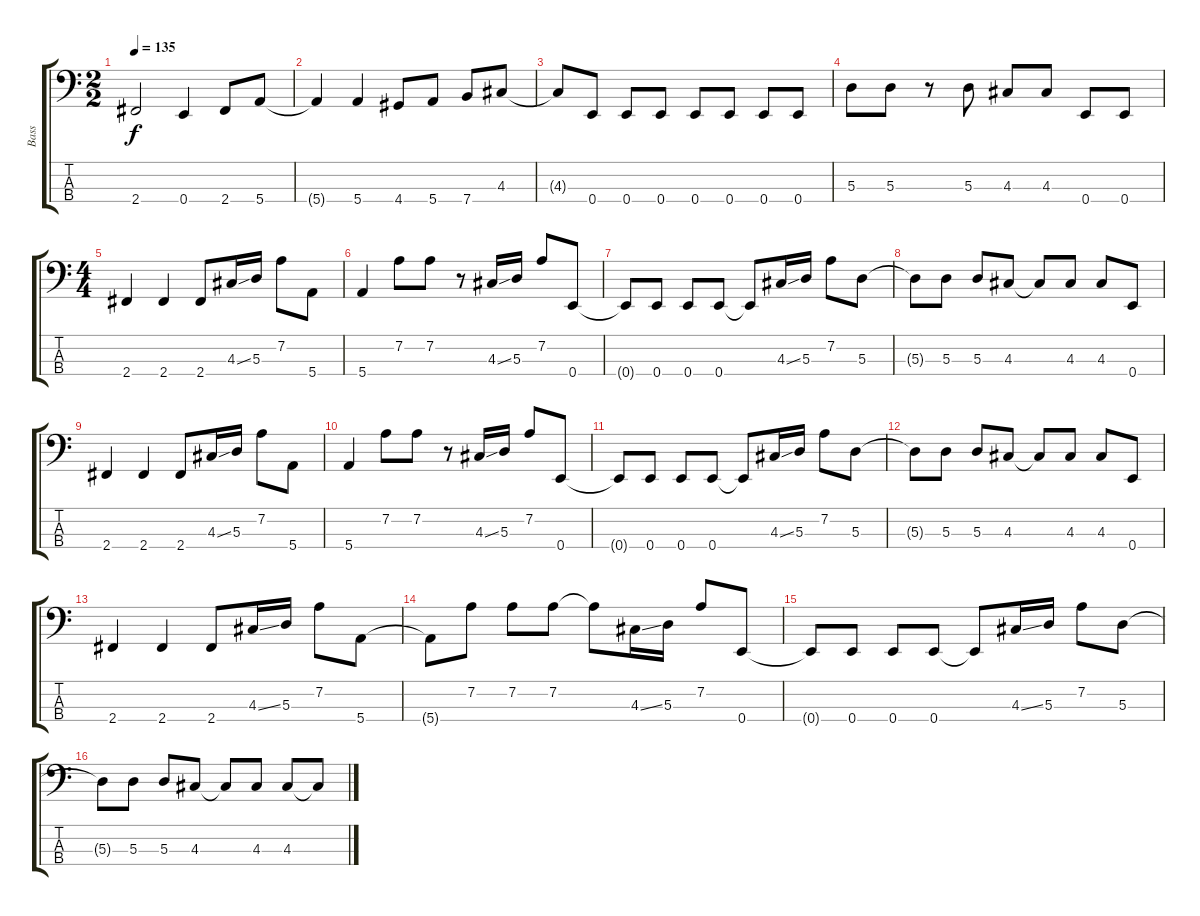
\track ("Bass" "Bass") {instrument electricbasspick}
\staff {score tabs}
\tuning (G2 D2 A1 E1) {hide}
\ts (2 2)
\tempo 135
\clef f4
\ks c
2.4.2{dy f} 0.4.4 2.4.8 5.4.8 |
5.4{t}.4 5.4.4 4.4.8 5.4.8 7.4.8 4.3.8 |
4.3{t}.8 0.4.8 0.4.8 0.4.8 0.4.8 0.4.8 0.4.8 0.4.8 |
5.3.8 5.3.8 r.8 5.3.8 4.3.8 4.3.8 0.4.8 0.4.8 |
\ts (4 4)
2.4.4 2.4.4 2.4.8 4.3{ss}.16 5.3.16 7.2.8 5.4.8 |
5.4.4 7.2.8 7.2.8 r.8 4.3{ss}.16 5.3.16 7.2.8 0.4.8 |
0.4{t}.8 0.4.8 0.4.8 0.4.8 0.4{t}.8 4.3{ss}.16 5.3.16 7.2.8 5.3.8 |
5.3{t}.8 5.3.8 5.3.8 4.3.8 4.3{t}.8 4.3.8 4.3.8 0.4.8 |
2.4.4 2.4.4 2.4.8 4.3{ss}.16 5.3.16 7.2.8 5.4.8 |
5.4.4 7.2.8 7.2.8 r.8 4.3{ss}.16 5.3.16 7.2.8 0.4.8 |
0.4{t}.8 0.4.8 0.4.8 0.4.8 0.4{t}.8 4.3{ss}.16 5.3.16 7.2.8 5.3.8 |
5.3{t}.8 5.3.8 5.3.8 4.3.8 4.3{t}.8 4.3.8 4.3.8 0.4.8 |
2.4.4 2.4.4 2.4.8 4.3{ss}.16 5.3.16 7.2.8 5.4.8 |
5.4{t}.8 7.2.8 7.2.8 7.2.8 7.2{t}.8 4.3{ss}.16 5.3.16 7.2.8 0.4.8 |
0.4{t}.8 0.4.8 0.4.8 0.4.8 0.4{t}.8 4.3{ss}.16 5.3.16 7.2.8 5.3.8 |
5.3{t}.8 5.3.8 5.3.8 4.3.8 4.3{t}.8 4.3.8 4.3.8 4.3{t}.8
